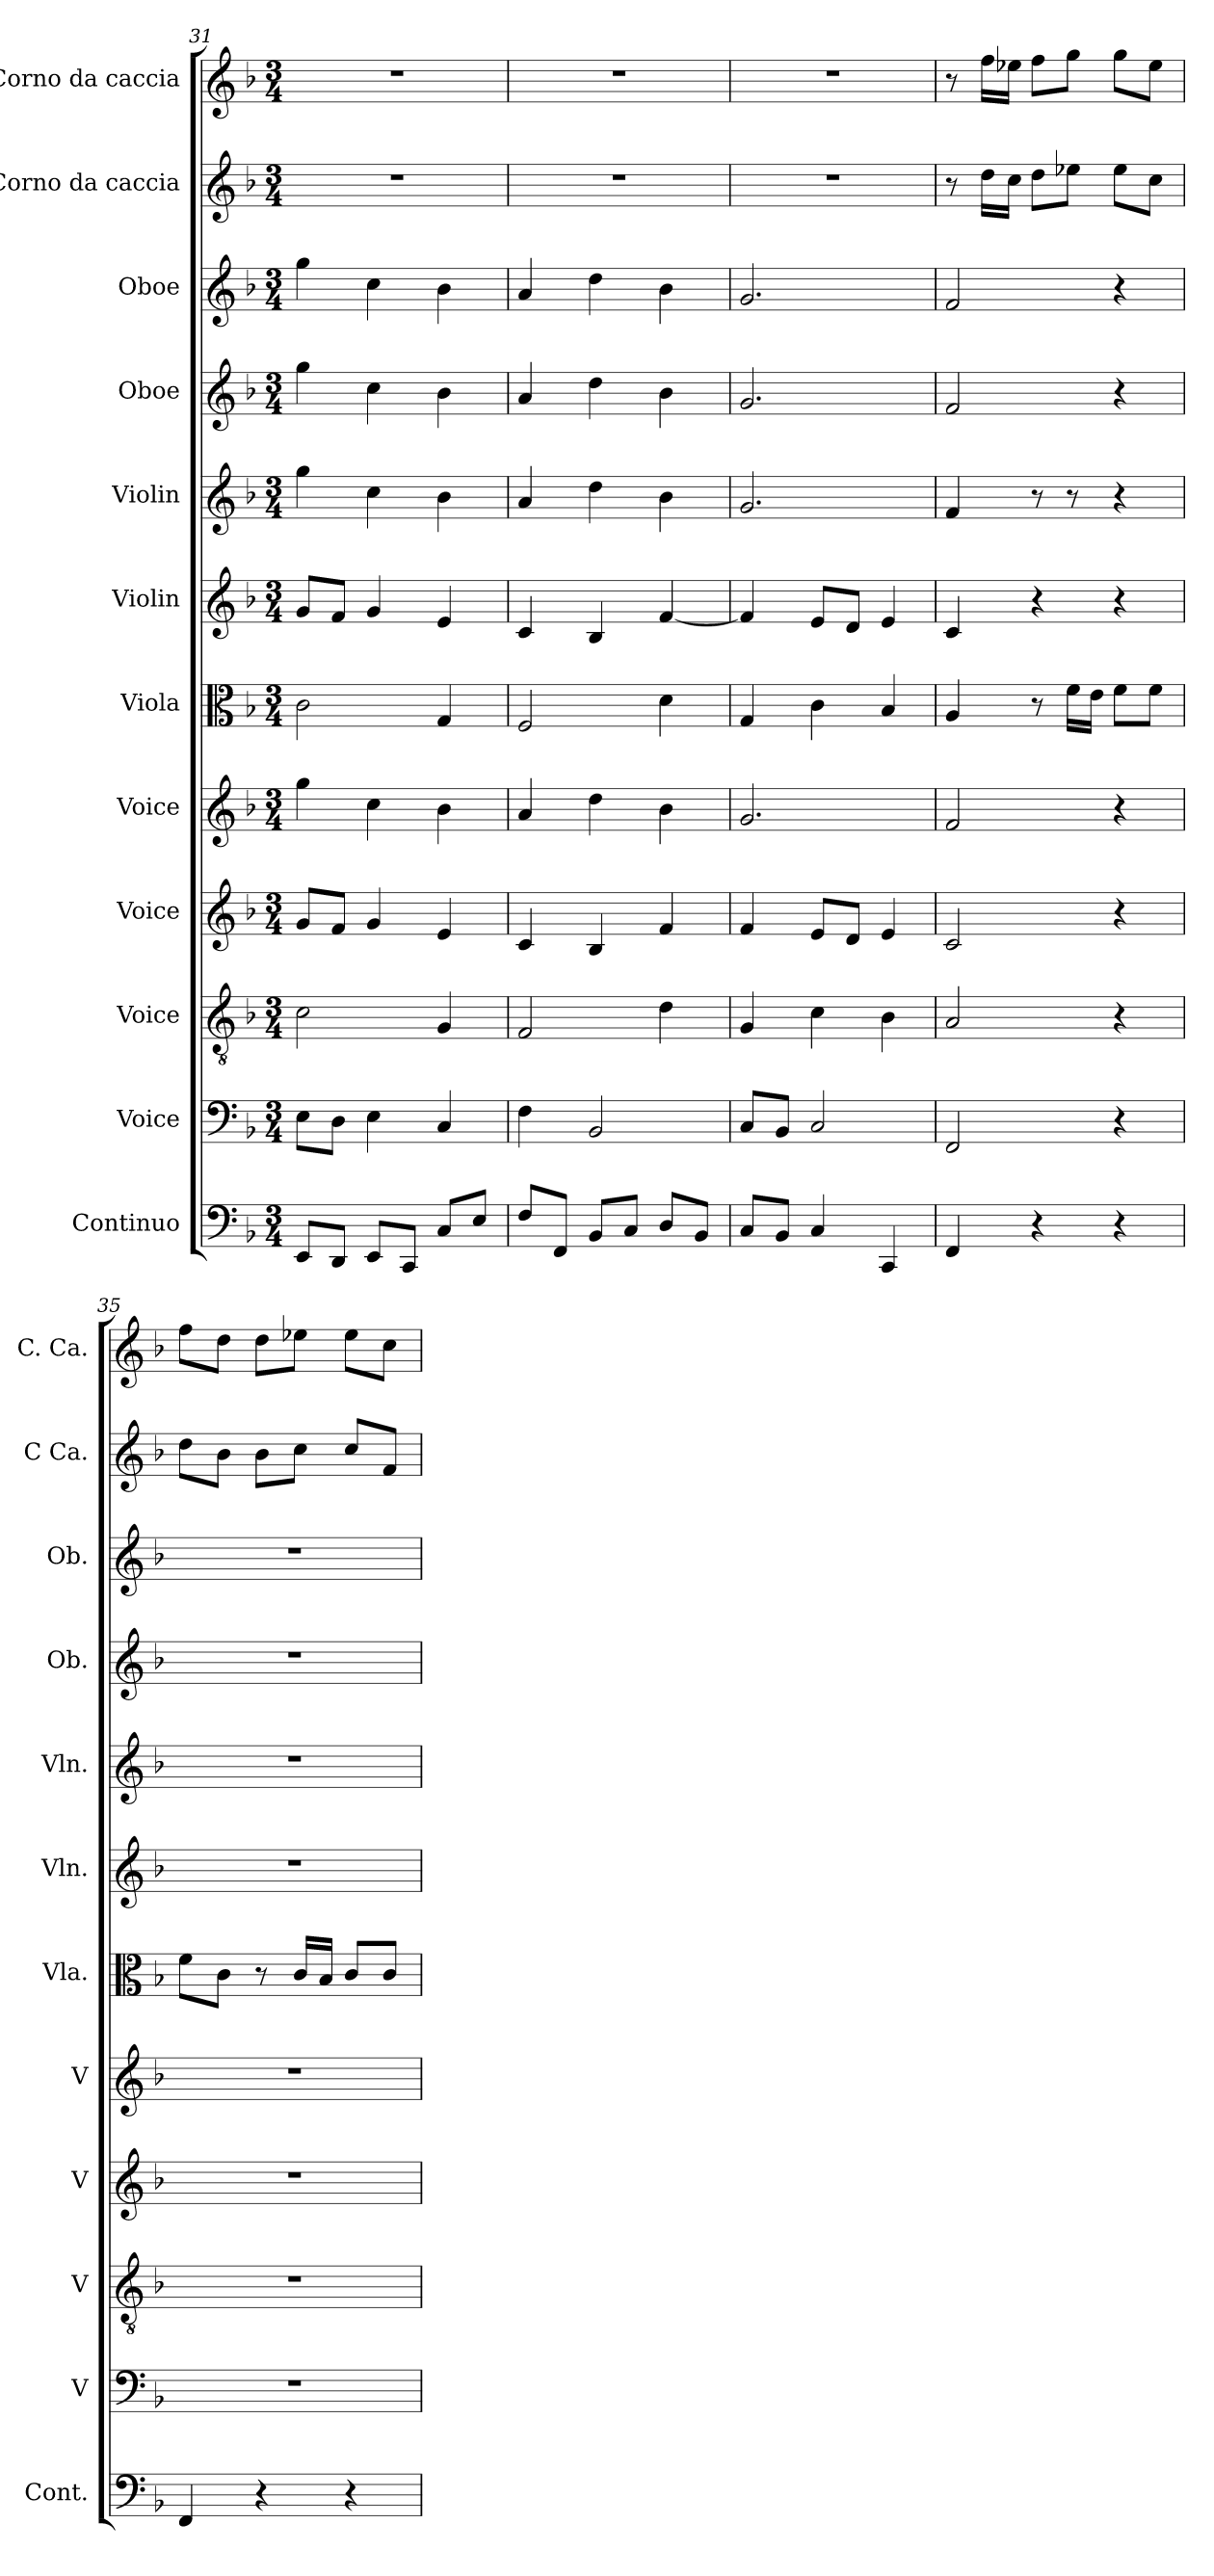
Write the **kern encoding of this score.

**kern	**kern	**kern	**kern	**kern	**kern	**kern	**kern	**kern	**kern	**kern	**kern
*part12	*part11	*part10	*part9	*part8	*part7	*part6	*part5	*part4	*part3	*part2	*part1
*staff12	*staff11	*staff10	*staff9	*staff8	*staff7	*staff6	*staff5	*staff4	*staff3	*staff2	*staff1
*I"Continuo	*I"Voice	*I"Voice	*I"Voice	*I"Voice	*I"Viola	*I"Violin	*I"Violin	*I"Oboe	*I"Oboe	*I"Corno da caccia	*I"Corno da caccia
*I'Cont.	*I'V	*I'V	*I'V	*I'V	*I'Vla.	*I'Vln.	*I'Vln.	*I'Ob.	*I'Ob.	*I'C Ca.	*I'C. Ca.
*clefF4	*clefF4	*clefGv2	*clefG2	*clefG2	*clefC3	*clefG2	*clefG2	*clefG2	*clefG2	*clefG2	*clefG2
*ITrd7c12	*	*	*	*	*	*	*	*	*	*ITrd3c5	*ITrd3c5
*k[b-]	*k[b-]	*k[b-]	*k[b-]	*k[b-]	*k[b-]	*k[b-]	*k[b-]	*k[b-]	*k[b-]	*k[]	*k[]
*M3/4	*M3/4	*M3/4	*M3/4	*M3/4	*M3/4	*M3/4	*M3/4	*M3/4	*M3/4	*M3/4	*M3/4
=31	=31	=31	=31	=31	=31	=31	=31	=31	=31	=31	=31
8EEE/L	8E\L	2c\	8g/L	4gg\	2c\	8g/L	4gg\	4gg\	4gg\	2.r	2.r
8DDD/J	8D\J	.	8f/J	.	.	8f/J	.	.	.	.	.
8EEE/L	4E\	.	4g/	4cc\	.	4g/	4cc\	4cc\	4cc\	.	.
8CCC/J	.	.	.	.	.	.	.	.	.	.	.
8CC/L	4C/	4G/	4e/	4b-\	4G/	4e/	4b-\	4b-\	4b-\	.	.
8EE/J	.	.	.	.	.	.	.	.	.	.	.
=32	=32	=32	=32	=32	=32	=32	=32	=32	=32	=32	=32
8FF/L	4F\	2F/	4c/	4a/	2F/	4c/	4a/	4a/	4a/	2.r	2.r
8FFF/J	.	.	.	.	.	.	.	.	.	.	.
8BBB-/L	2BB-/	.	4B-/	4dd\	.	4B-/	4dd\	4dd\	4dd\	.	.
8CC/J	.	.	.	.	.	.	.	.	.	.	.
8DD/L	.	4d\	4f/	4b-\	4d\	[4f/	4b-\	4b-\	4b-\	.	.
8BBB-/J	.	.	.	.	.	.	.	.	.	.	.
!!LO:PB:g=z
=33	=33	=33	=33	=33	=33	=33	=33	=33	=33	=33	=33
8CC/L	8C/L	4G/	4f/	2.g/	4G/	4f/]	2.g/	2.g/	2.g/	2.r	2.r
8BBB-/J	8BB-/J	.	.	.	.	.	.	.	.	.	.
4CC/	2C/	4c\	8e/L	.	4c\	8e/L	.	.	.	.	.
.	.	.	8d/J	.	.	8d/J	.	.	.	.	.
4CCC/	.	4B-\	4e/	.	4B-/	4e/	.	.	.	.	.
=34	=34	=34	=34	=34	=34	=34	=34	=34	=34	=34	=34
4FFF/	2FF/	2A/	2c/	2f/	4A/	4c/	4f/	2f/	2f/	8r	8r
.	.	.	.	.	.	.	.	.	.	16a\LL	16cc\LL
.	.	.	.	.	.	.	.	.	.	16g\JJ	16b-X\JJ
4r	.	.	.	.	8r	4r	8r	.	.	8a\L	8cc\L
.	.	.	.	.	16f\LL	.	8r	.	.	8b-X\J	8dd\J
.	.	.	.	.	16e\JJ	.	.	.	.	.	.
4r	4r	4r	4r	4r	8f\L	4r	4r	4r	4r	8b-\L	8dd\L
.	.	.	.	.	8f\J	.	.	.	.	8g\J	8b-\J
=35	=35	=35	=35	=35	=35	=35	=35	=35	=35	=35	=35
4FFF/	2.r	2.r	2.r	2.r	8f\L	2.r	2.r	2.r	2.r	8a\L	8cc\L
.	.	.	.	.	8c\J	.	.	.	.	8f\J	8a\J
4r	.	.	.	.	8r	.	.	.	.	8f\L	8a\L
.	.	.	.	.	16c/LL	.	.	.	.	8g\J	8b-X\J
.	.	.	.	.	16B-/JJ	.	.	.	.	.	.
4r	.	.	.	.	8c/L	.	.	.	.	8g/L	8b-\L
.	.	.	.	.	8c/J	.	.	.	.	8c/J	8g\J
=	=	=	=	=	=	=	=	=	=	=	=
*-	*-	*-	*-	*-	*-	*-	*-	*-	*-	*-	*-
